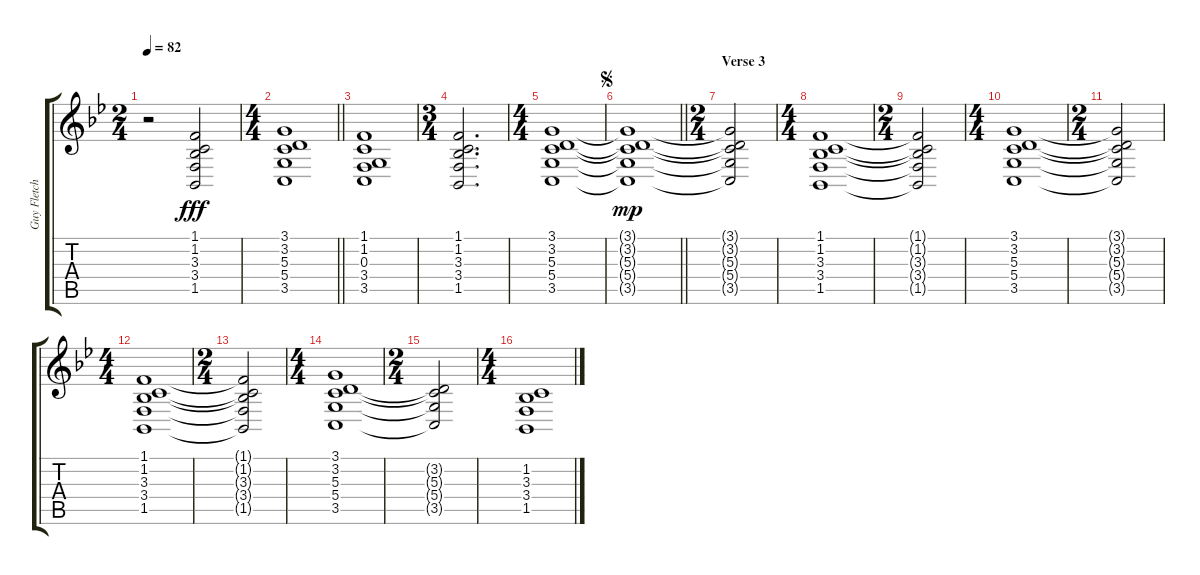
\track ("Guy Fletcher - Keyboards" "Guy Fletch") {instrument synthstrings1}
\staff {score tabs}
\tuning (E4 B3 G3 D3 A2 E2) {hide}
\ts (2 4)
\tempo 82
\clef g2
\ks bb
r.2{dy fff} (1.1 1.2 3.3 3.4 1.5).2 |
\ts (4 4)
\barLineRight lightlight
(3.1 3.2 5.3 5.4 3.5).1 |
(1.1 1.2 0.3 3.4 3.5).1 |
\ts (3 4)
(1.1 1.2 3.3 3.4 1.5).2{d} |
\ts (4 4)
(3.1 3.2 5.3 5.4 3.5).1 |
\jump segno
\barLineRight lightlight
(3.1{t} 3.2{t} 5.3{t} 5.4{t} 3.5{t}).1{dy mp} |
\ts (2 4)
\section ("" "Verse 3")
(3.1{t} 3.2{t} 5.3{t} 5.4{t} 3.5{t}).2 |
\ts (4 4)
(1.1 1.2 3.3 3.4 1.5).1 |
\ts (2 4)
(1.1{t} 1.2{t} 3.3{t} 3.4{t} 1.5{t}).2 |
\ts (4 4)
(3.1 3.2 5.3 5.4 3.5).1 |
\ts (2 4)
(3.1{t} 3.2{t} 5.3{t} 5.4{t} 3.5{t}).2 |
\ts (4 4)
(1.1 1.2 3.3 3.4 1.5).1 |
\ts (2 4)
(1.1{t} 1.2{t} 3.3{t} 3.4{t} 1.5{t}).2 |
\ts (4 4)
(3.1 3.2 5.3 5.4 3.5).1 |
\ts (2 4)
(3.2{t} 5.3{t} 5.4{t} 3.5{t}).2 |
\ts (4 4)
(1.2 3.3 3.4 1.5).1
